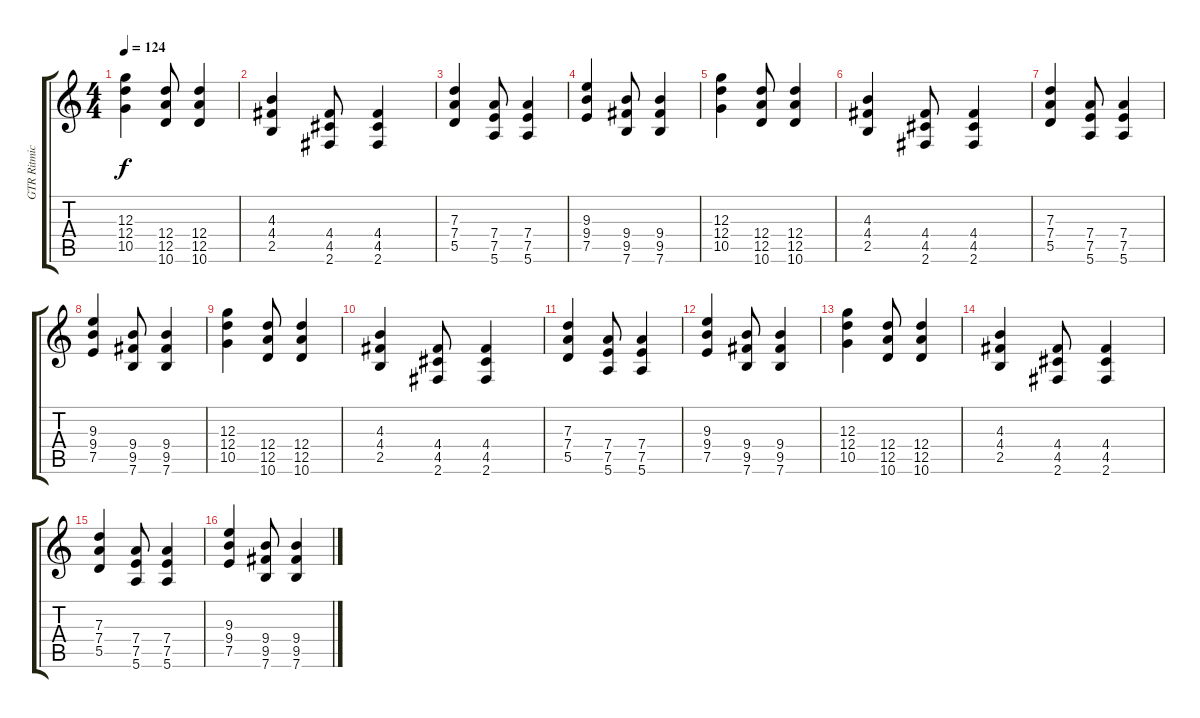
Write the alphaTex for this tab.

\track ("GTR Ritmica" "GTR Ritmic") {instrument electricguitarclean}
\staff {score tabs}
\tuning (E4 B3 G3 D3 A2 E2) {hide}
\ts (4 4)
\tempo 124
\clef g2
\ks c
(12.3 12.4 10.5).4{dy f} (12.4 12.5 10.6).8 (12.4 12.5 10.6).4 |
(4.3 4.4 2.5).4 (4.4 4.5 2.6).8 (4.4 4.5 2.6).4 |
(7.3 7.4 5.5).4 (7.4 7.5 5.6).8 (7.4 7.5 5.6).4 |
(9.3 9.4 7.5).4 (9.4 9.5 7.6).8 (9.4 9.5 7.6).4 |
(12.3 12.4 10.5).4 (12.4 12.5 10.6).8 (12.4 12.5 10.6).4 |
(4.3 4.4 2.5).4 (4.4 4.5 2.6).8 (4.4 4.5 2.6).4 |
(7.3 7.4 5.5).4 (7.4 7.5 5.6).8 (7.4 7.5 5.6).4 |
(9.3 9.4 7.5).4 (9.4 9.5 7.6).8 (9.4 9.5 7.6).4 |
(12.3 12.4 10.5).4 (12.4 12.5 10.6).8 (12.4 12.5 10.6).4 |
(4.3 4.4 2.5).4 (4.4 4.5 2.6).8 (4.4 4.5 2.6).4 |
(7.3 7.4 5.5).4 (7.4 7.5 5.6).8 (7.4 7.5 5.6).4 |
(9.3 9.4 7.5).4 (9.4 9.5 7.6).8 (9.4 9.5 7.6).4 |
(12.3 12.4 10.5).4 (12.4 12.5 10.6).8 (12.4 12.5 10.6).4 |
(4.3 4.4 2.5).4 (4.4 4.5 2.6).8 (4.4 4.5 2.6).4 |
(7.3 7.4 5.5).4 (7.4 7.5 5.6).8 (7.4 7.5 5.6).4 |
(9.3 9.4 7.5).4 (9.4 9.5 7.6).8 (9.4 9.5 7.6).4
